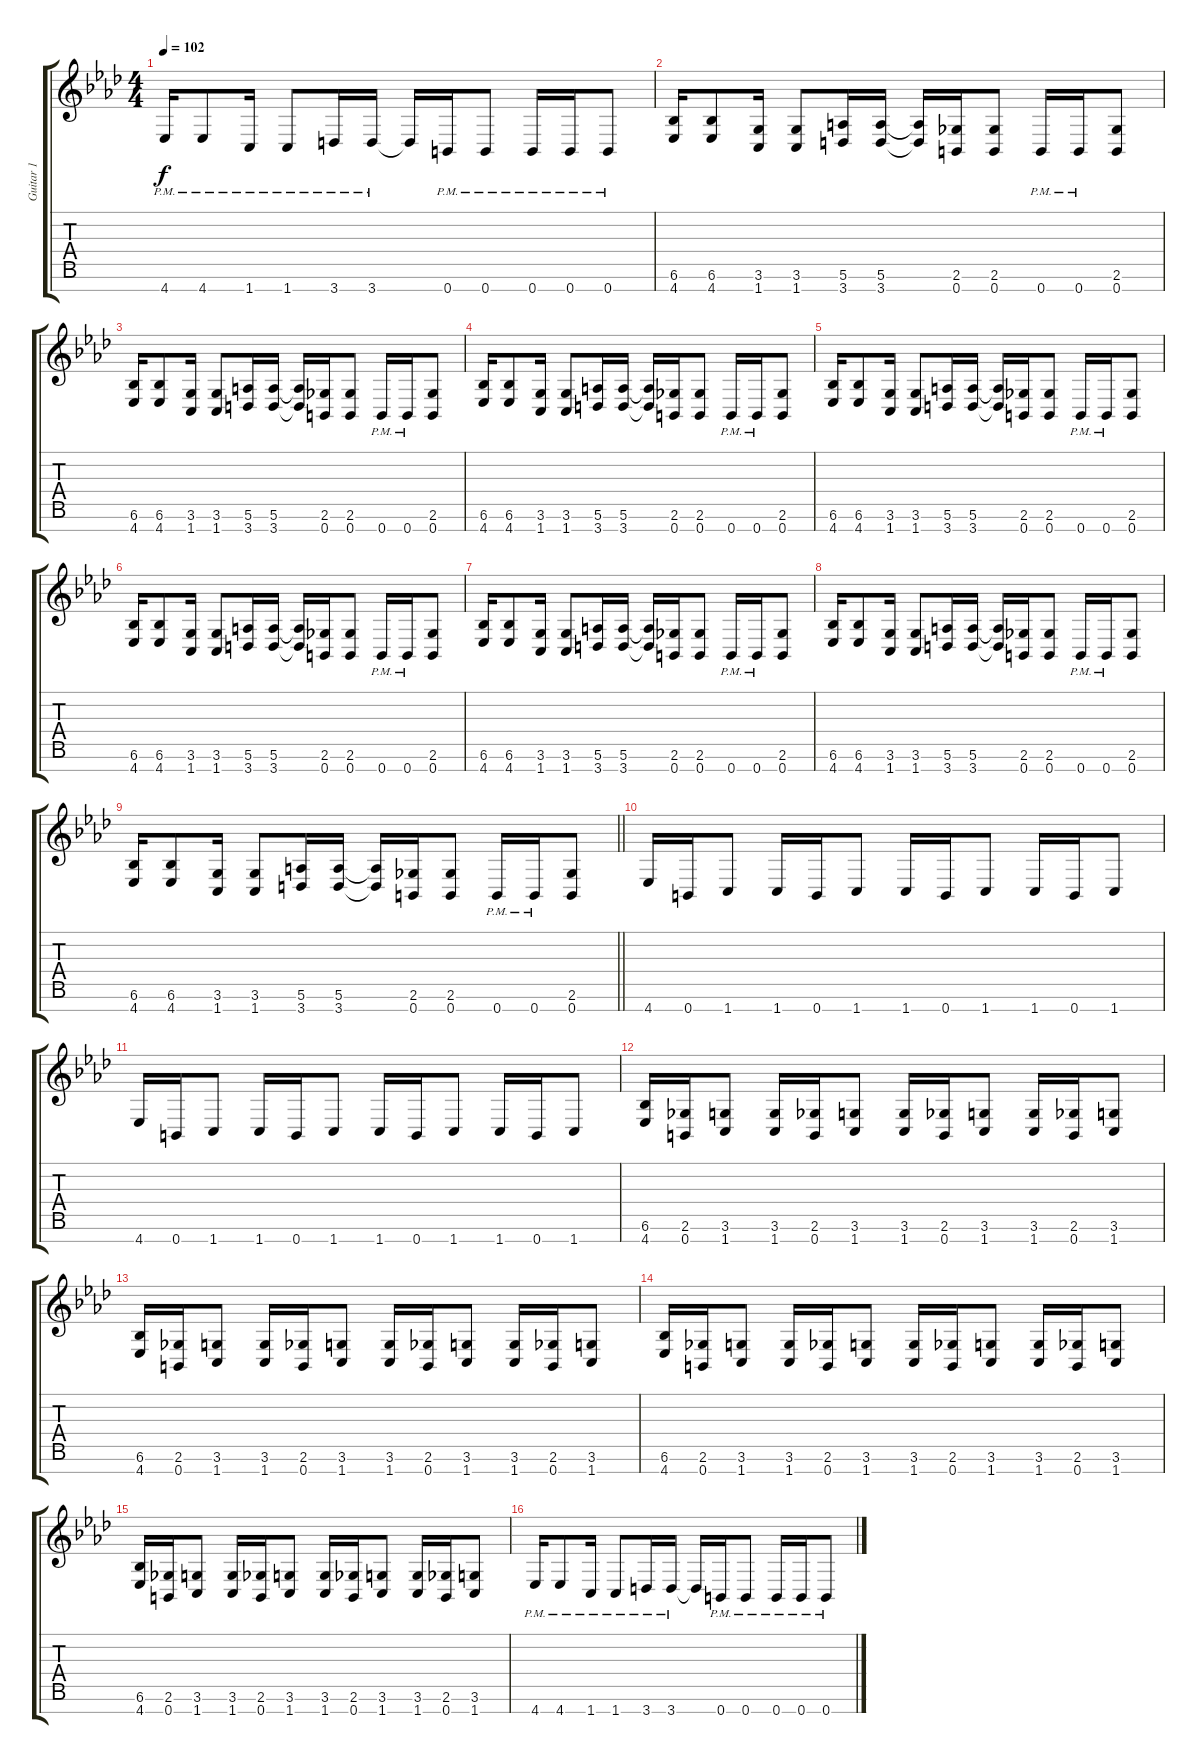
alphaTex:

\track ("Guitar 1" "Guitar 1") {instrument distortionguitar}
\staff {score tabs}
\tuning (E4 B3 G3 D3 A2 E2 B1) {hide}
\ts (4 4)
\tempo 102
\clef g2
\ks fminor
4.7{pm}.16{dy f} 4.7{pm}.8 1.7{pm}.16 1.7{pm}.8 3.7{pm}.16 3.7{pm}.16 3.7{t}.16 0.7{pm}.16 0.7{pm}.8 0.7{pm}.16 0.7{pm}.16 0.7{pm}.8 |
(6.6 4.7).16 (6.6 4.7).8 (3.6 1.7).16 (3.6 1.7).8 (5.6 3.7).16 (5.6 3.7).16 (5.6{t} 3.7{t}).16 (2.6 0.7).16 (2.6 0.7).8 0.7{pm}.16 0.7{pm}.16 (2.6 0.7).8 |
(6.6 4.7).16 (6.6 4.7).8 (3.6 1.7).16 (3.6 1.7).8 (5.6 3.7).16 (5.6 3.7).16 (5.6{t} 3.7{t}).16 (2.6 0.7).16 (2.6 0.7).8 0.7{pm}.16 0.7{pm}.16 (2.6 0.7).8 |
(6.6 4.7).16 (6.6 4.7).8 (3.6 1.7).16 (3.6 1.7).8 (5.6 3.7).16 (5.6 3.7).16 (5.6{t} 3.7{t}).16 (2.6 0.7).16 (2.6 0.7).8 0.7{pm}.16 0.7{pm}.16 (2.6 0.7).8 |
(6.6 4.7).16 (6.6 4.7).8 (3.6 1.7).16 (3.6 1.7).8 (5.6 3.7).16 (5.6 3.7).16 (5.6{t} 3.7{t}).16 (2.6 0.7).16 (2.6 0.7).8 0.7{pm}.16 0.7{pm}.16 (2.6 0.7).8 |
(6.6 4.7).16 (6.6 4.7).8 (3.6 1.7).16 (3.6 1.7).8 (5.6 3.7).16 (5.6 3.7).16 (5.6{t} 3.7{t}).16 (2.6 0.7).16 (2.6 0.7).8 0.7{pm}.16 0.7{pm}.16 (2.6 0.7).8 |
(6.6 4.7).16 (6.6 4.7).8 (3.6 1.7).16 (3.6 1.7).8 (5.6 3.7).16 (5.6 3.7).16 (5.6{t} 3.7{t}).16 (2.6 0.7).16 (2.6 0.7).8 0.7{pm}.16 0.7{pm}.16 (2.6 0.7).8 |
(6.6 4.7).16 (6.6 4.7).8 (3.6 1.7).16 (3.6 1.7).8 (5.6 3.7).16 (5.6 3.7).16 (5.6{t} 3.7{t}).16 (2.6 0.7).16 (2.6 0.7).8 0.7{pm}.16 0.7{pm}.16 (2.6 0.7).8 |
\barLineRight lightlight
(6.6 4.7).16 (6.6 4.7).8 (3.6 1.7).16 (3.6 1.7).8 (5.6 3.7).16 (5.6 3.7).16 (5.6{t} 3.7{t}).16 (2.6 0.7).16 (2.6 0.7).8 0.7{pm}.16 0.7{pm}.16 (2.6 0.7).8 |
4.7.16 0.7.16 1.7.8 1.7.16 0.7.16 1.7.8 1.7.16 0.7.16 1.7.8 1.7.16 0.7.16 1.7.8 |
4.7.16 0.7.16 1.7.8 1.7.16 0.7.16 1.7.8 1.7.16 0.7.16 1.7.8 1.7.16 0.7.16 1.7.8 |
(6.6 4.7).16 (2.6 0.7).16 (3.6 1.7).8 (3.6 1.7).16 (2.6 0.7).16 (3.6 1.7).8 (3.6 1.7).16 (2.6 0.7).16 (3.6 1.7).8 (3.6 1.7).16 (2.6 0.7).16 (3.6 1.7).8 |
(6.6 4.7).16 (2.6 0.7).16 (3.6 1.7).8 (3.6 1.7).16 (2.6 0.7).16 (3.6 1.7).8 (3.6 1.7).16 (2.6 0.7).16 (3.6 1.7).8 (3.6 1.7).16 (2.6 0.7).16 (3.6 1.7).8 |
(6.6 4.7).16 (2.6 0.7).16 (3.6 1.7).8 (3.6 1.7).16 (2.6 0.7).16 (3.6 1.7).8 (3.6 1.7).16 (2.6 0.7).16 (3.6 1.7).8 (3.6 1.7).16 (2.6 0.7).16 (3.6 1.7).8 |
(6.6 4.7).16 (2.6 0.7).16 (3.6 1.7).8 (3.6 1.7).16 (2.6 0.7).16 (3.6 1.7).8 (3.6 1.7).16 (2.6 0.7).16 (3.6 1.7).8 (3.6 1.7).16 (2.6 0.7).16 (3.6 1.7).8 |
4.7{pm}.16 4.7{pm}.8 1.7{pm}.16 1.7{pm}.8 3.7{pm}.16 3.7{pm}.16 3.7{t}.16 0.7{pm}.16 0.7{pm}.8 0.7{pm}.16 0.7{pm}.16 0.7{pm}.8
